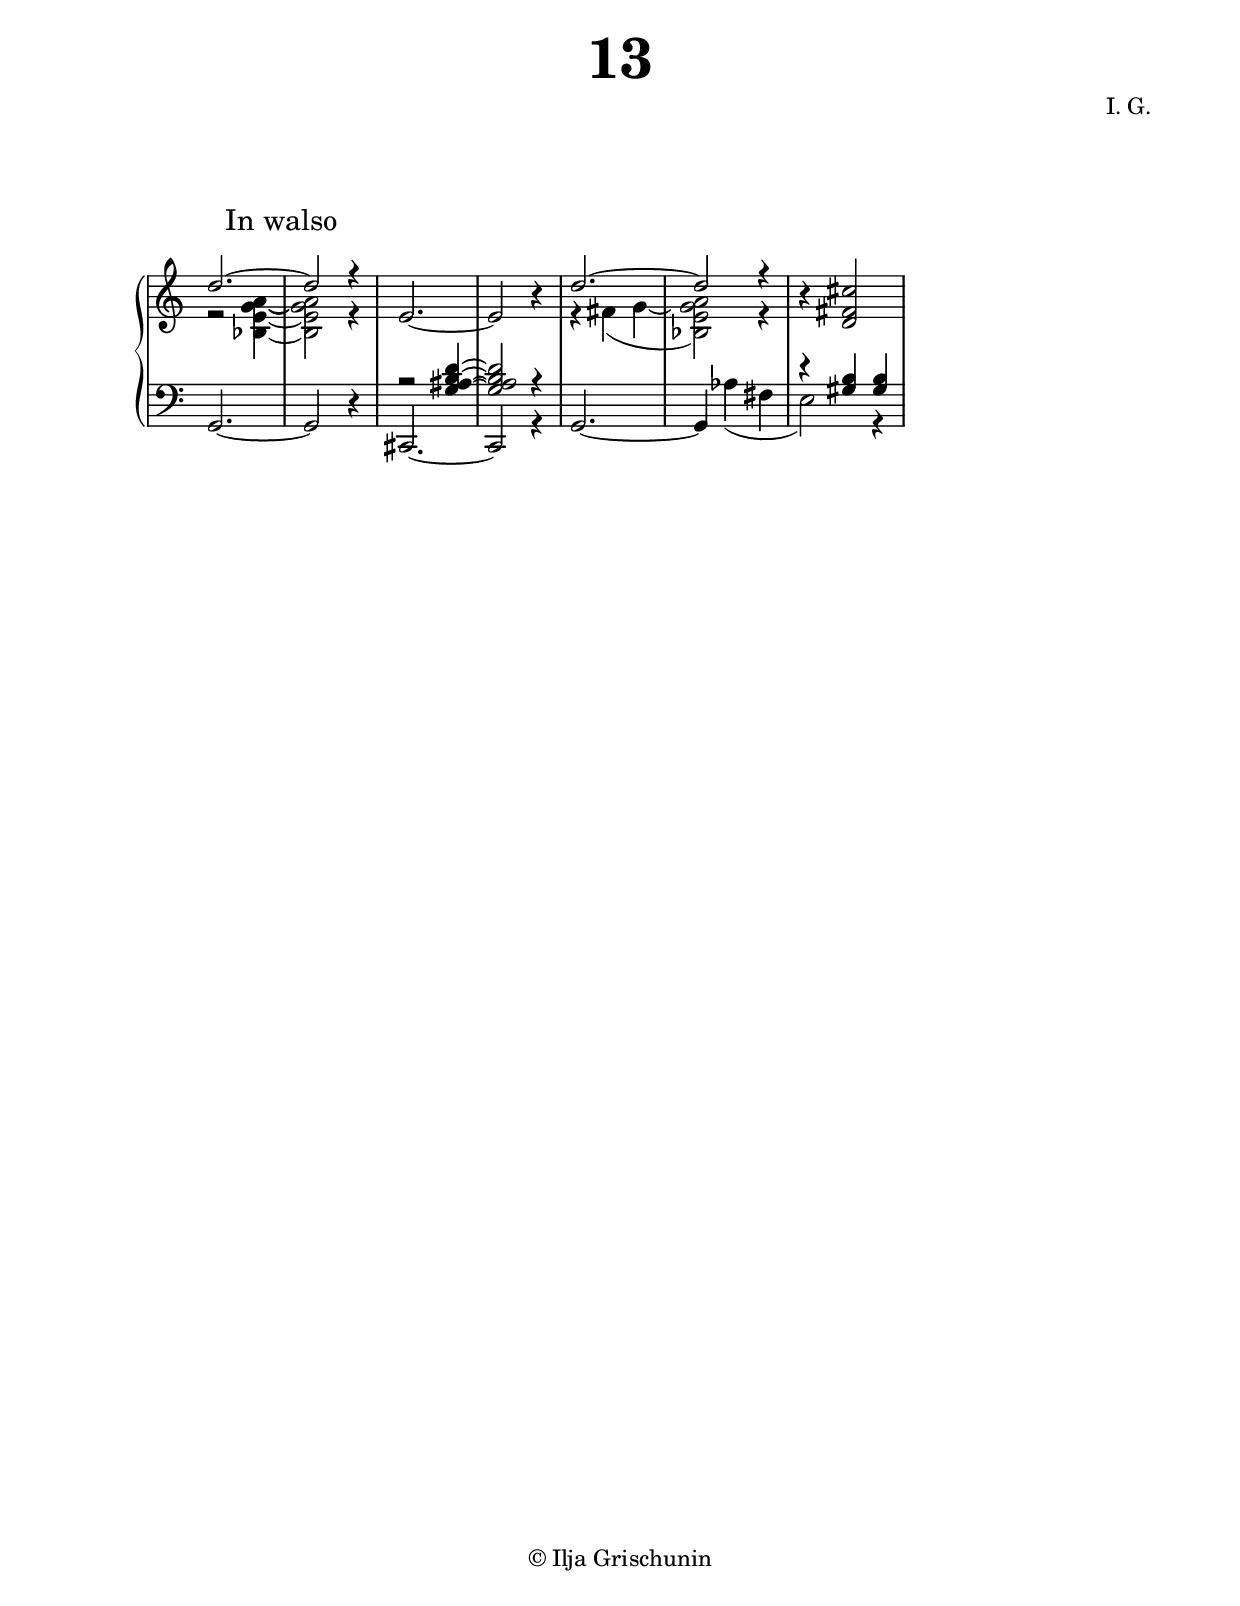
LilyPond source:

\version "2.19.15"
%\version "2.18.0"

\language "deutsch"

\header {
  title = \markup { \fontsize #4 "13" }
  %meter = "Lento"
  composer = "I. G."
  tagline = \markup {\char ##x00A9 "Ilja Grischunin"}
}

\paper {
  #(include-special-characters)
  #(set-paper-size "a4")
  top-system-spacing.basic-distance = #25
  top-markup-spacing.basic-distance = #15
  markup-system-spacing.basic-distance = #25
  system-system-spacing.basic-distance = #25
  last-bottom-spacing.basic-distance = #25
  left-margin = 15
  right-margin = 15
  %two-sided = ##t
  %inner-margin = 25
  %outer-margin = 15
}

\layout {
  indent = 10
  \context {
    \PianoStaff
    \consists #Span_stem_engraver
  }
  \context{
    \Score
    %\override StaffGrouper.staff-staff-spacing.basic-distance = #13
    \remove "Bar_number_engraver"
  }
}

%%%%%%%%% SCRIPTS %%%%%%%%%
top = \change Staff = "RH"
bot = \change Staff = "LH"

makeOctaves =
#(define-music-function (parser location arg mus)
   (integer? ly:music?)
   #{<<
     \withMusicProperty #'to-relative-callback
     #(lambda (m p)
        (let ((mu (ly:music-property m 'element)))
          (ly:music-transpose mu (ly:make-pitch (- arg) 0 0))
          (ly:make-music-relative! mu p)
          (ly:music-transpose mu (ly:make-pitch arg 0 0)))
        p)
     \transpose c' $(ly:make-pitch arg 0 0) $mus
     $mus
     >>
   #})

pocoCr =
#(make-music 'CrescendoEvent
   'span-type 'text
   'span-text "poco cresc.")

%%%%%%%%%%% RH %%%%%%%%%%%%
rechts = \relative {
  \clef treble
  \omit Staff.TimeSignature
  \time 3/4
  \override Score.RehearsalMark.extra-offset = #'(4 . 2)
  \mark "In walso"
  <<
    {
      d''2.~ d2 r4
    }
    \\
    {
      r2 <b, e g a>4~ q2 r4
    }
  >>
  e2.~ e2 r4
  <<
    {
      d'2.~ d2 r4
    }
    \\
    {
      r4 fis,( g~ <b, e g a>2) r4
    }
  >>
  r4 <d fis cis'>2
}

%%%%%%%%%%% LH %%%%%%%%%%%%
links = \relative {
  \override Staff.KeySignature.flat-positions = #'(3)
  \clef bass
  \omit Staff.TimeSignature
  \time 3/4
  g,2.~ g2 r4
  <<
    {
      r2 <g' ais h d>4~ q2 r4
    }
    \\
    {
      \stemUp
      cis,,2.~ cis2 r4
    }
  >>
  g'2.~ g4
  <<
    {
      s2 r4 <gis' h> q
    }
    \\
    {
      as4( fis e2) r4
    }
  >>
}

%%%%%%%%%%%%D%%%%%%%%%%%%
dynamic = {
  \override DynamicTextSpanner.style = #'none
  \override Hairpin.to-barline = ##f
}

%%%%%%%%%%%%%%%%%%%%%%
\score {
  \new PianoStaff <<
    \new Staff = "RH" \rechts
    \new Dynamics = "DYN" \dynamic
    \new Staff = "LH" \links
  >>
  %\midi {}
}